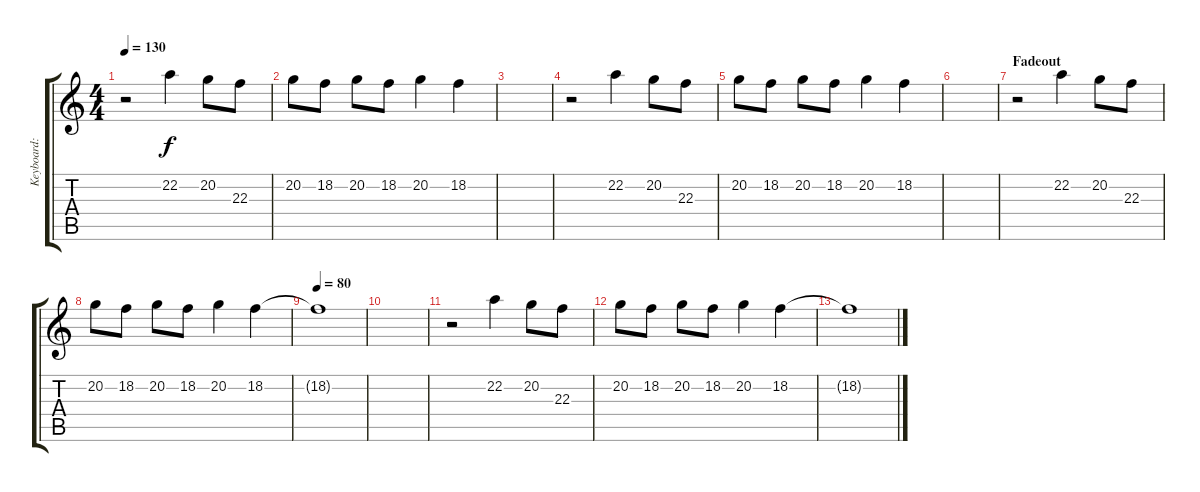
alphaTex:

\track ("Keyboard: Lead" "Keyboard: ") {instrument pad1newage}
\staff {score tabs}
\tuning (E4 B3 G3 D3 A2 E2) {hide}
\ts (4 4)
\tempo 130
\clef g2
\ks c
r.2{dy f volume 12 instrument vibraphone} 22.2.4 20.2.8 22.3.8 |
20.2.8 18.2.8 20.2.8 18.2.8 20.2.4 18.2.4 |
|
r.2 22.2.4{instrument vibraphone} 20.2.8 22.3.8 |
20.2.8 18.2.8 20.2.8 18.2.8 20.2.4 18.2.4 |
|
\section ("" "Fadeout")
r.2 22.2.4{instrument vibraphone} 20.2.8 22.3.8 |
20.2.8 18.2.8 20.2.8 18.2.8 20.2.4 18.2.4 |
\tempo 80
18.2{t}.1 |
|
r.2 22.2.4{instrument vibraphone} 20.2.8 22.3.8 |
20.2.8 18.2.8 20.2.8 18.2.8 20.2.4 18.2.4 |
18.2{t}.1
